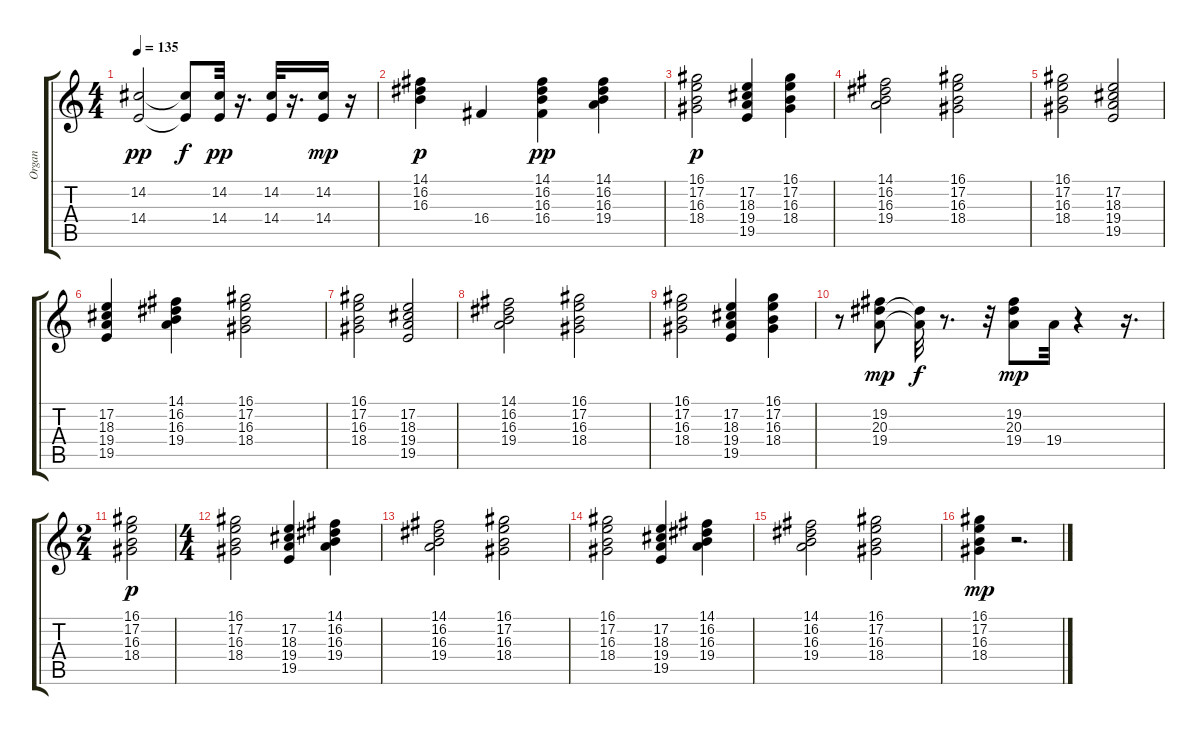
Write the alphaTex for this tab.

\track ("Organ" "Organ") {instrument rockorgan}
\staff {score tabs}
\tuning (E4 B3 G3 D3 A2 E2) {hide}
\ts (4 4)
\tempo 135
\clef g2
\ks c
(14.2 14.4).2{dy pp} (14.2{t} 14.4{t}).8{dy f} (14.2 14.4).32{dy pp} r.16{d} (14.2 14.4).32 r.16{d} (14.2 14.4).16{dy mp} r.16 |
(14.1 16.2 16.3).4{dy p} 16.4.4 (14.1 16.2 16.3 16.4).4{dy pp} (14.1 16.2 16.3 19.4).4 |
(16.1 17.2 16.3 18.4).2{dy p} (17.2 18.3 19.4 19.5).4 (16.1 17.2 16.3 18.4).4 |
(14.1 16.2 16.3 19.4).2 (16.1 17.2 16.3 18.4).2 |
(16.1 17.2 16.3 18.4).2 (17.2 18.3 19.4 19.5).2 |
(17.2 18.3 19.4 19.5).4 (14.1 16.2 16.3 19.4).4 (16.1 17.2 16.3 18.4).2 |
(16.1 17.2 16.3 18.4).2 (17.2 18.3 19.4 19.5).2 |
(14.1 16.2 16.3 19.4).2 (16.1 17.2 16.3 18.4).2 |
(16.1 17.2 16.3 18.4).2 (17.2 18.3 19.4 19.5).4 (16.1 17.2 16.3 18.4).4 |
r.8 (19.2 20.3 19.4).8{dy mp} (20.3{t} 19.4{t}).32{dy f} r.8{d} r.32 (19.2 20.3 19.4).8{dy mp} 19.4.32 r.4 r.16{d} |
\ts (2 4)
(16.1 17.2 16.3 18.4).2{dy p} |
\ts (4 4)
(16.1 17.2 16.3 18.4).2 (17.2 18.3 19.4 19.5).4 (14.1 16.2 16.3 19.4).4 |
(14.1 16.2 16.3 19.4).2 (16.1 17.2 16.3 18.4).2 |
(16.1 17.2 16.3 18.4).2 (17.2 18.3 19.4 19.5).4 (14.1 16.2 16.3 19.4).4 |
(14.1 16.2 16.3 19.4).2 (16.1 17.2 16.3 18.4).2 |
(16.1 17.2 16.3 18.4).4{dy mp} r.2{d}
